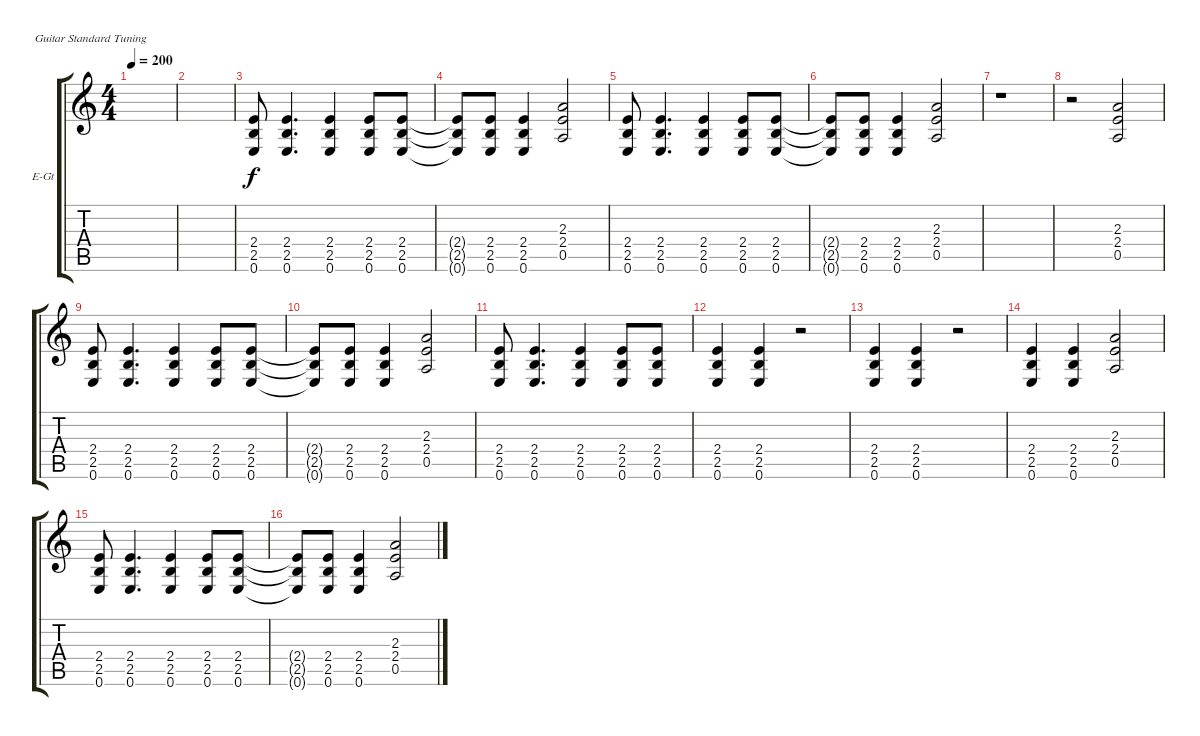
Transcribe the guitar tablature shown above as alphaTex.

\bracketExtendMode groupsimilarinstruments
\firstSystemTrackNameOrientation horizontal
\otherSystemsTrackNameOrientation horizontal
\track ("Deryck" "E-Gt") {instrument distortionguitar}
\staff {score tabs}
\tuning (E4 B3 G3 D3 A2 E2)
\ts (4 4)
\tempo 200
\clef g2
\ks c
|
|
(2.4 2.5 0.6).8 (2.4 2.5 0.6).4{d} (2.4 2.5 0.6).4 (2.4 2.5 0.6).8 (2.4 2.5 0.6).8 |
(2.4{t} 2.5{t} 0.6{t}).8 (2.4 2.5 0.6).8 (2.4 2.5 0.6).4 (2.4 0.5 2.3).2 |
(2.4 2.5 0.6).8 (2.4 2.5 0.6).4{d} (2.4 2.5 0.6).4 (2.4 2.5 0.6).8 (2.4 2.5 0.6).8 |
(2.4{t} 2.5{t} 0.6{t}).8 (2.4 2.5 0.6).8 (2.4 2.5 0.6).4 (2.4 0.5 2.3).2 |
r.1 |
r.2 (2.4 0.5 2.3).2 |
(2.4 2.5 0.6).8 (2.4 2.5 0.6).4{d} (2.4 2.5 0.6).4 (2.4 2.5 0.6).8 (2.4 2.5 0.6).8 |
(2.4{t} 2.5{t} 0.6{t}).8 (2.4 2.5 0.6).8 (2.4 2.5 0.6).4 (2.4 0.5 2.3).2 |
(2.4 2.5 0.6).8 (2.4 2.5 0.6).4{d} (2.4 2.5 0.6).4 (2.4 2.5 0.6).8 (2.4 2.5 0.6).8 |
(2.4 2.5 0.6).4 (2.4 2.5 0.6).4 r.2 |
(2.4 2.5 0.6).4 (2.4 2.5 0.6).4 r.2 |
(2.4 2.5 0.6).4 (2.4 2.5 0.6).4 (2.4 0.5 2.3).2 |
(2.4 2.5 0.6).8 (2.4 2.5 0.6).4{d} (2.4 2.5 0.6).4 (2.4 2.5 0.6).8 (2.4 2.5 0.6).8 |
(2.4{t} 2.5{t} 0.6{t}).8 (2.4 2.5 0.6).8 (2.4 2.5 0.6).4 (2.4 0.5 2.3).2
